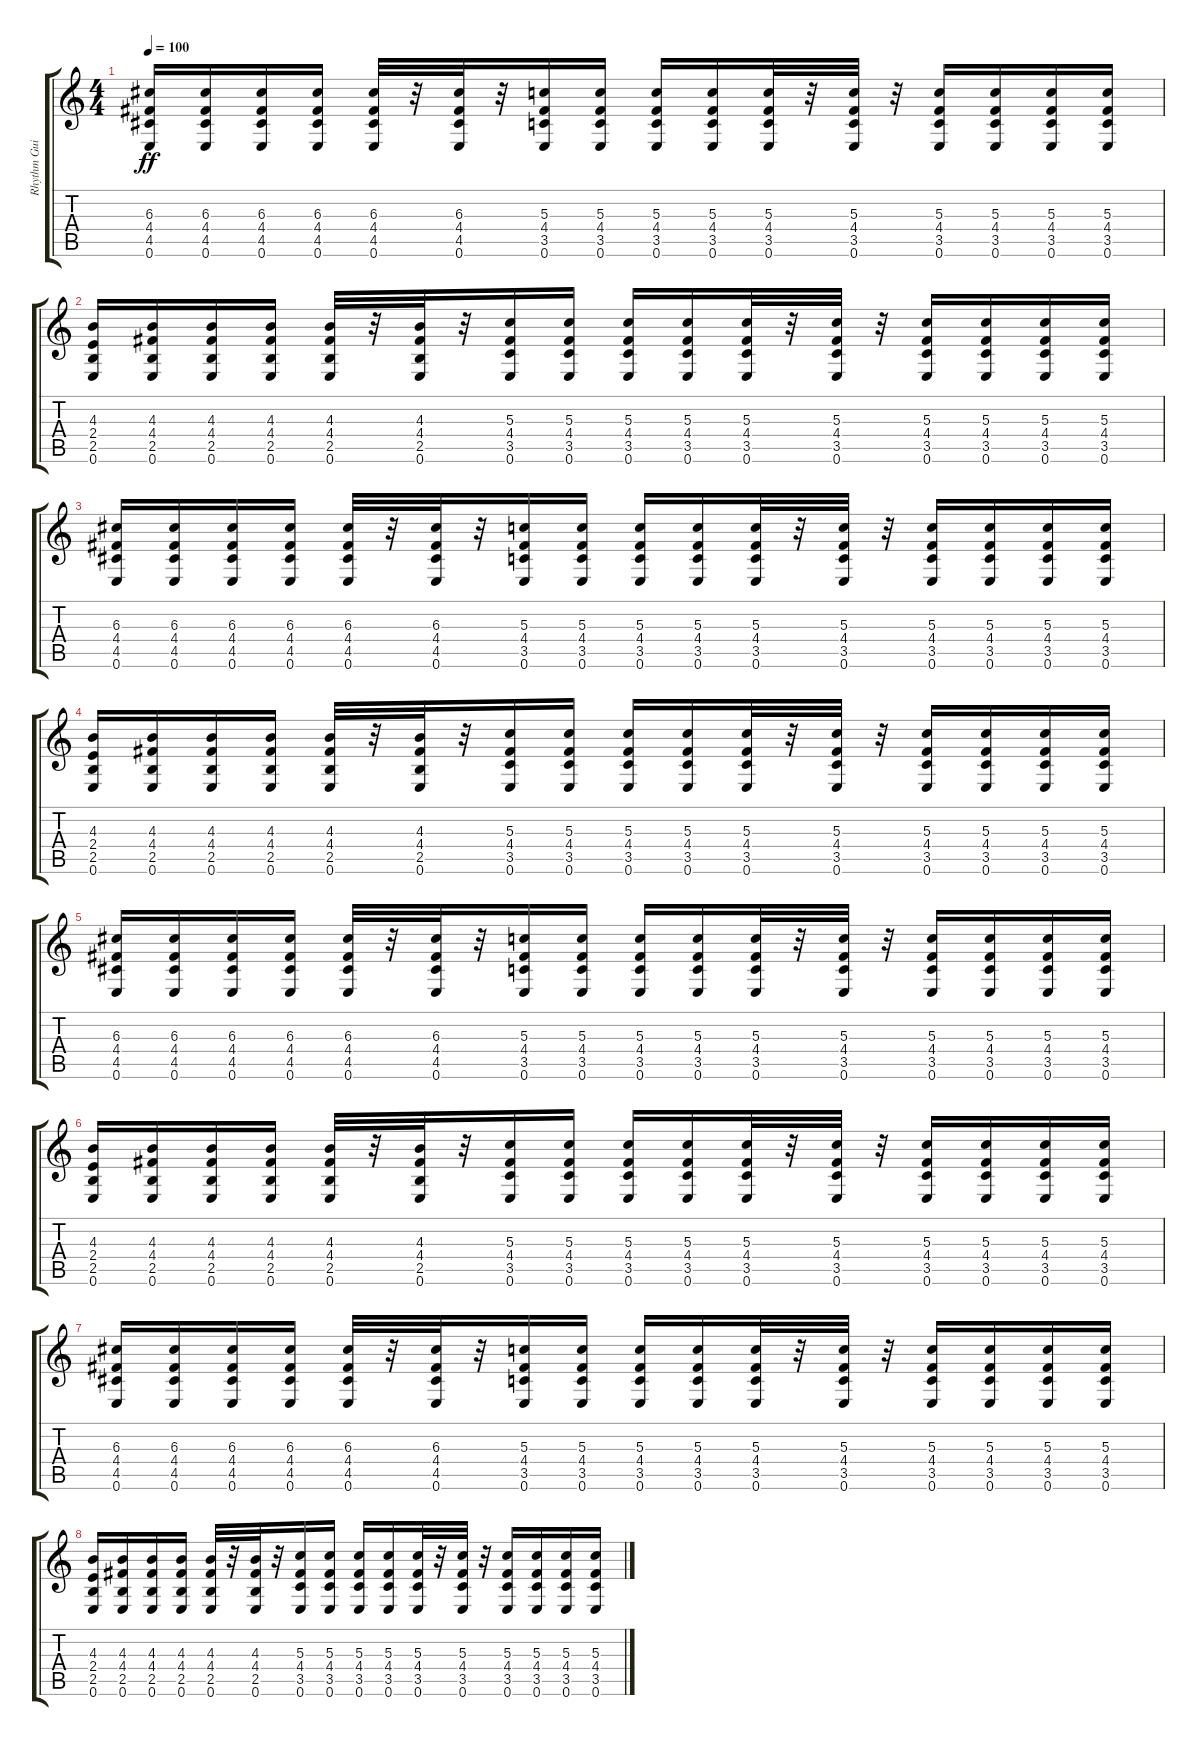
\track ("Rhythm Guitar I" "Rhythm Gui") {instrument distortionguitar}
\staff {score tabs}
\tuning (E4 B3 G3 D3 A2 E2) {hide}
\ts (4 4)
\tempo 100
\clef g2
\ks c
(6.3 4.4 4.5 0.6).16{dy ff} (6.3 4.4 4.5 0.6).16 (6.3 4.4 4.5 0.6).16 (6.3 4.4 4.5 0.6).16 (6.3 4.4 4.5 0.6).32 r.32 (6.3 4.4 4.5 0.6).32 r.32 (5.3 4.4 3.5 0.6).16 (5.3 4.4 3.5 0.6).16 (5.3 4.4 3.5 0.6).16 (5.3 4.4 3.5 0.6).16 (5.3 4.4 3.5 0.6).32 r.32 (5.3 4.4 3.5 0.6).32 r.32 (5.3 4.4 3.5 0.6).16 (5.3 4.4 3.5 0.6).16 (5.3 4.4 3.5 0.6).16 (5.3 4.4 3.5 0.6).16 |
(4.3 2.4 2.5 0.6).16 (4.3 4.4 2.5 0.6).16 (4.3 4.4 2.5 0.6).16 (4.3 4.4 2.5 0.6).16 (4.3 4.4 2.5 0.6).32 r.32 (4.3 4.4 2.5 0.6).32 r.32 (5.3 4.4 3.5 0.6).16 (5.3 4.4 3.5 0.6).16 (5.3 4.4 3.5 0.6).16 (5.3 4.4 3.5 0.6).16 (5.3 4.4 3.5 0.6).32 r.32 (5.3 4.4 3.5 0.6).32 r.32 (5.3 4.4 3.5 0.6).16 (5.3 4.4 3.5 0.6).16 (5.3 4.4 3.5 0.6).16 (5.3 4.4 3.5 0.6).16 |
(6.3 4.4 4.5 0.6).16 (6.3 4.4 4.5 0.6).16 (6.3 4.4 4.5 0.6).16 (6.3 4.4 4.5 0.6).16 (6.3 4.4 4.5 0.6).32 r.32 (6.3 4.4 4.5 0.6).32 r.32 (5.3 4.4 3.5 0.6).16 (5.3 4.4 3.5 0.6).16 (5.3 4.4 3.5 0.6).16 (5.3 4.4 3.5 0.6).16 (5.3 4.4 3.5 0.6).32 r.32 (5.3 4.4 3.5 0.6).32 r.32 (5.3 4.4 3.5 0.6).16 (5.3 4.4 3.5 0.6).16 (5.3 4.4 3.5 0.6).16 (5.3 4.4 3.5 0.6).16 |
(4.3 2.4 2.5 0.6).16 (4.3 4.4 2.5 0.6).16 (4.3 4.4 2.5 0.6).16 (4.3 4.4 2.5 0.6).16 (4.3 4.4 2.5 0.6).32 r.32 (4.3 4.4 2.5 0.6).32 r.32 (5.3 4.4 3.5 0.6).16 (5.3 4.4 3.5 0.6).16 (5.3 4.4 3.5 0.6).16 (5.3 4.4 3.5 0.6).16 (5.3 4.4 3.5 0.6).32 r.32 (5.3 4.4 3.5 0.6).32 r.32 (5.3 4.4 3.5 0.6).16 (5.3 4.4 3.5 0.6).16 (5.3 4.4 3.5 0.6).16 (5.3 4.4 3.5 0.6).16 |
(6.3 4.4 4.5 0.6).16 (6.3 4.4 4.5 0.6).16 (6.3 4.4 4.5 0.6).16 (6.3 4.4 4.5 0.6).16 (6.3 4.4 4.5 0.6).32 r.32 (6.3 4.4 4.5 0.6).32 r.32 (5.3 4.4 3.5 0.6).16 (5.3 4.4 3.5 0.6).16 (5.3 4.4 3.5 0.6).16 (5.3 4.4 3.5 0.6).16 (5.3 4.4 3.5 0.6).32 r.32 (5.3 4.4 3.5 0.6).32 r.32 (5.3 4.4 3.5 0.6).16 (5.3 4.4 3.5 0.6).16 (5.3 4.4 3.5 0.6).16 (5.3 4.4 3.5 0.6).16 |
(4.3 2.4 2.5 0.6).16 (4.3 4.4 2.5 0.6).16 (4.3 4.4 2.5 0.6).16 (4.3 4.4 2.5 0.6).16 (4.3 4.4 2.5 0.6).32 r.32 (4.3 4.4 2.5 0.6).32 r.32 (5.3 4.4 3.5 0.6).16 (5.3 4.4 3.5 0.6).16 (5.3 4.4 3.5 0.6).16 (5.3 4.4 3.5 0.6).16 (5.3 4.4 3.5 0.6).32 r.32 (5.3 4.4 3.5 0.6).32 r.32 (5.3 4.4 3.5 0.6).16 (5.3 4.4 3.5 0.6).16 (5.3 4.4 3.5 0.6).16 (5.3 4.4 3.5 0.6).16 |
(6.3 4.4 4.5 0.6).16 (6.3 4.4 4.5 0.6).16 (6.3 4.4 4.5 0.6).16 (6.3 4.4 4.5 0.6).16 (6.3 4.4 4.5 0.6).32 r.32 (6.3 4.4 4.5 0.6).32 r.32 (5.3 4.4 3.5 0.6).16 (5.3 4.4 3.5 0.6).16 (5.3 4.4 3.5 0.6).16 (5.3 4.4 3.5 0.6).16 (5.3 4.4 3.5 0.6).32 r.32 (5.3 4.4 3.5 0.6).32 r.32 (5.3 4.4 3.5 0.6).16 (5.3 4.4 3.5 0.6).16 (5.3 4.4 3.5 0.6).16 (5.3 4.4 3.5 0.6).16 |
(4.3 2.4 2.5 0.6).16 (4.3 4.4 2.5 0.6).16 (4.3 4.4 2.5 0.6).16 (4.3 4.4 2.5 0.6).16 (4.3 4.4 2.5 0.6).32 r.32 (4.3 4.4 2.5 0.6).32 r.32 (5.3 4.4 3.5 0.6).16 (5.3 4.4 3.5 0.6).16 (5.3 4.4 3.5 0.6).16 (5.3 4.4 3.5 0.6).16 (5.3 4.4 3.5 0.6).32 r.32 (5.3 4.4 3.5 0.6).32 r.32 (5.3 4.4 3.5 0.6).16 (5.3 4.4 3.5 0.6).16 (5.3 4.4 3.5 0.6).16 (5.3 4.4 3.5 0.6).16
